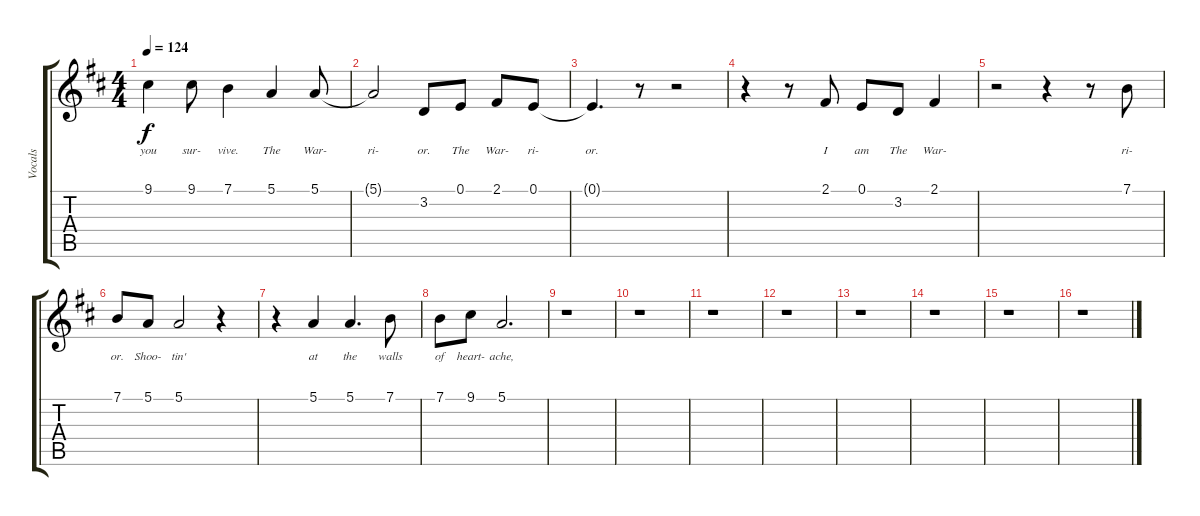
\track ("Vocals" "Vocals") {instrument flute}
\staff {score tabs}
\tuning (E4 B3 G3 D3 A2 E2) {hide}
\ts (4 4)
\tempo 124
\clef g2
\ks d
9.1.4{lyrics (0 "you") lyrics (1 "") lyrics (2 "") lyrics (3 "") lyrics (4 "") dy f} 9.1.8{lyrics (0 "sur-") lyrics (1 "") lyrics (2 "") lyrics (3 "") lyrics (4 "")} 7.1.4{lyrics (0 "vive.") lyrics (1 "") lyrics (2 "") lyrics (3 "") lyrics (4 "")} 5.1.4{lyrics (0 "The") lyrics (1 "") lyrics (2 "") lyrics (3 "") lyrics (4 "")} 5.1.8{lyrics (0 "War-") lyrics (1 "") lyrics (2 "") lyrics (3 "") lyrics (4 "")} |
5.1{t}.2{lyrics (0 "ri-") lyrics (1 "") lyrics (2 "") lyrics (3 "") lyrics (4 "")} 3.2.8{lyrics (0 "or.") lyrics (1 "") lyrics (2 "") lyrics (3 "") lyrics (4 "")} 0.1.8{lyrics (0 "The") lyrics (1 "") lyrics (2 "") lyrics (3 "") lyrics (4 "")} 2.1.8{lyrics (0 "War-") lyrics (1 "") lyrics (2 "") lyrics (3 "") lyrics (4 "")} 0.1.8{lyrics (0 "ri-") lyrics (1 "") lyrics (2 "") lyrics (3 "") lyrics (4 "")} |
0.1{t}.4{d lyrics (0 "or.") lyrics (1 "") lyrics (2 "") lyrics (3 "") lyrics (4 "")} r.8 r.2 |
r.4 r.8 2.1.8{lyrics (0 "I") lyrics (1 "") lyrics (2 "") lyrics (3 "") lyrics (4 "")} 0.1.8{lyrics (0 "am") lyrics (1 "") lyrics (2 "") lyrics (3 "") lyrics (4 "")} 3.2.8{lyrics (0 "The") lyrics (1 "") lyrics (2 "") lyrics (3 "") lyrics (4 "")} 2.1.4{lyrics (0 "War-") lyrics (1 "") lyrics (2 "") lyrics (3 "") lyrics (4 "")} |
r.2 r.4 r.8 7.1.8{lyrics (0 "ri-") lyrics (1 "") lyrics (2 "") lyrics (3 "") lyrics (4 "")} |
7.1.8{lyrics (0 "or.") lyrics (1 "") lyrics (2 "") lyrics (3 "") lyrics (4 "")} 5.1.8{lyrics (0 "Shoo-") lyrics (1 "") lyrics (2 "") lyrics (3 "") lyrics (4 "")} 5.1.2{lyrics (0 "tin'") lyrics (1 "") lyrics (2 "") lyrics (3 "") lyrics (4 "")} r.4 |
r.4 5.1.4{lyrics (0 "at") lyrics (1 "") lyrics (2 "") lyrics (3 "") lyrics (4 "")} 5.1.4{d lyrics (0 "the") lyrics (1 "") lyrics (2 "") lyrics (3 "") lyrics (4 "")} 7.1.8{lyrics (0 "walls") lyrics (1 "") lyrics (2 "") lyrics (3 "") lyrics (4 "")} |
7.1.8{lyrics (0 "of") lyrics (1 "") lyrics (2 "") lyrics (3 "") lyrics (4 "")} 9.1.8{lyrics (0 "heart-") lyrics (1 "") lyrics (2 "") lyrics (3 "") lyrics (4 "")} 5.1.2{d lyrics (0 "ache,") lyrics (1 "") lyrics (2 "") lyrics (3 "") lyrics (4 "")} |
r.1 |
r.1 |
r.1 |
r.1 |
r.1 |
r.1 |
r.1 |
r.1
